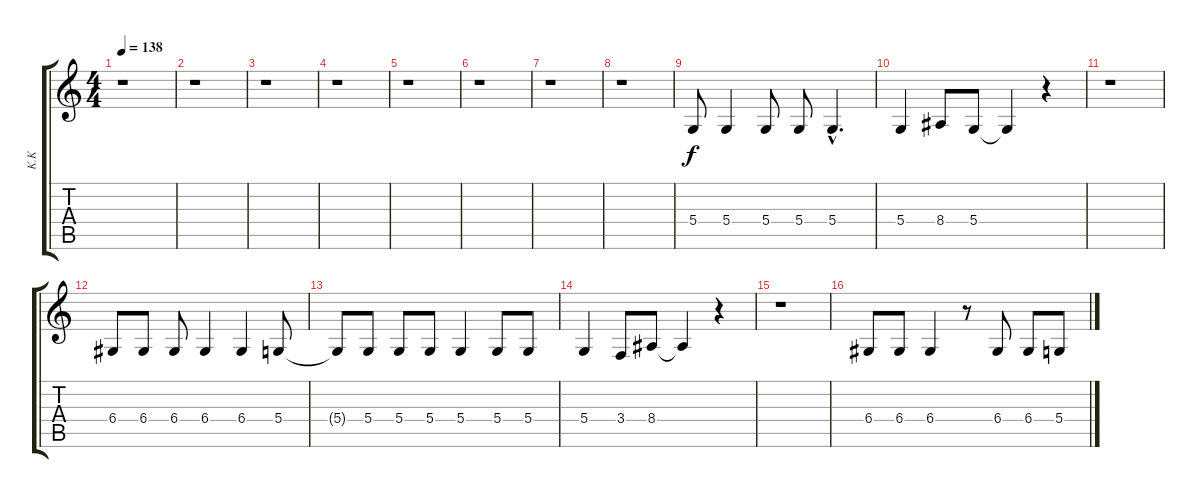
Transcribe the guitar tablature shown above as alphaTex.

\track ("K.K" "K.K") {instrument lead2sawtooth}
\staff {score tabs}
\tuning (E4 B3 G3 D3 A2 D2) {hide}
\ts (4 4)
\tempo 138
\clef g2
\ks c
r.1{dy f instrument lead2sawtooth} |
r.1 |
r.1 |
r.1 |
r.1 |
r.1 |
r.1 |
r.1 |
5.4.8 5.4.4 5.4.8 5.4.8 5.4{hac}.4{d} |
5.4.4 8.4.8 5.4.8 5.4{t}.4 r.4 |
r.1 |
6.4.8 6.4.8 6.4.8 6.4.4 6.4.4 5.4.8 |
5.4{t}.8 5.4.8 5.4.8 5.4.8 5.4.4 5.4.8 5.4.8 |
5.4.4 3.4.8 8.4.8 8.4{t}.4 r.4 |
r.1 |
6.4.8 6.4.8 6.4.4 r.8 6.4.8 6.4.8 5.4.8
